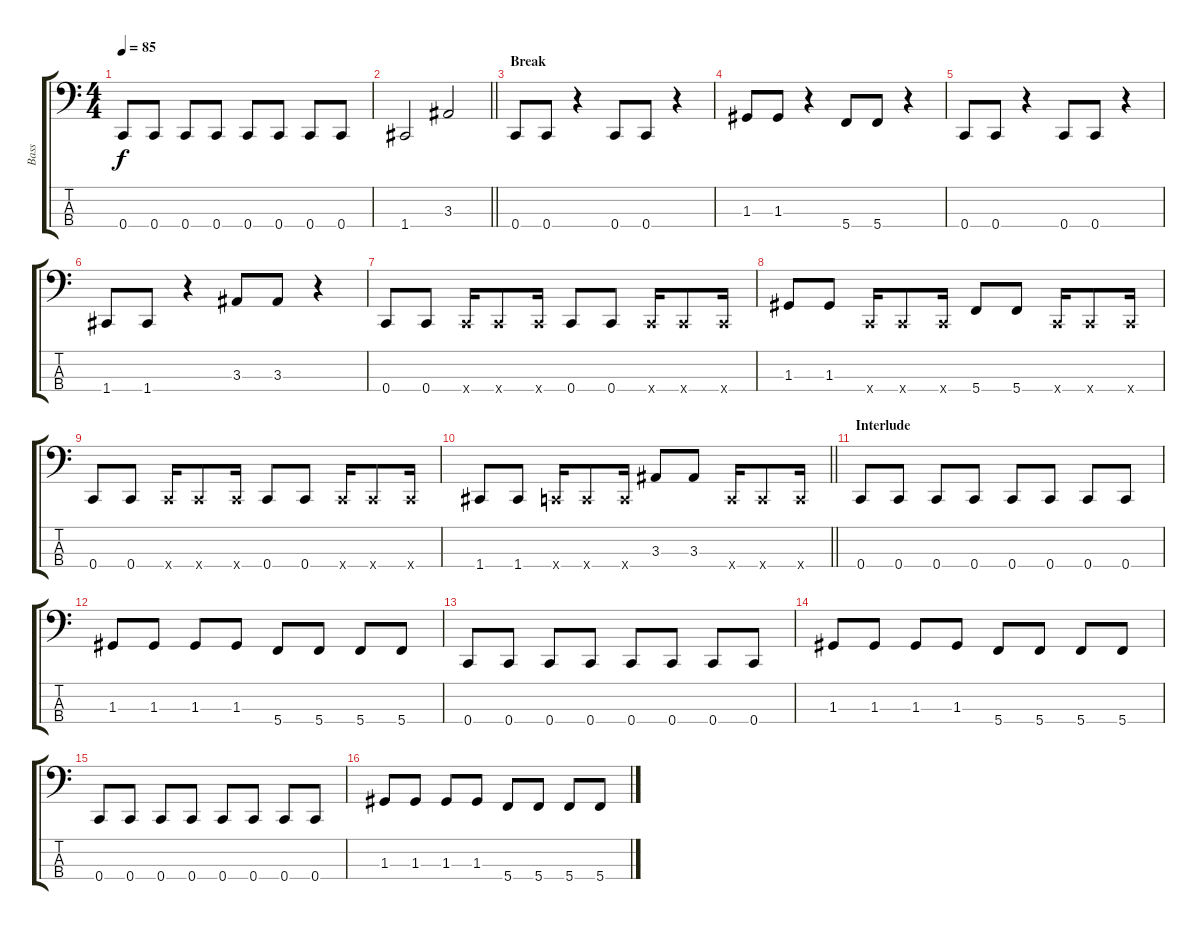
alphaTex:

\track ("Bass" "Bass") {instrument slapbass1}
\staff {score tabs}
\tuning (F2 C2 G1 C1) {hide}
\ts (4 4)
\tempo 85
\clef f4
\ks c
0.4.8{dy f} 0.4.8 0.4.8 0.4.8 0.4.8 0.4.8 0.4.8 0.4.8 |
\barLineRight lightlight
1.4.2 3.3.2 |
\section ("" "Break")
0.4.8 0.4.8 r.4 0.4.8 0.4.8 r.4 |
1.3.8 1.3.8 r.4 5.4.8 5.4.8 r.4 |
0.4.8 0.4.8 r.4 0.4.8 0.4.8 r.4 |
1.4.8 1.4.8 r.4 3.3.8 3.3.8 r.4 |
0.4.8 0.4.8 0.4{x}.16 0.4{x}.8 0.4{x}.16 0.4.8 0.4.8 0.4{x}.16 0.4{x}.8 0.4{x}.16 |
1.3.8 1.3.8 0.4{x}.16 0.4{x}.8 0.4{x}.16 5.4.8 5.4.8 0.4{x}.16 0.4{x}.8 0.4{x}.16 |
0.4.8 0.4.8 0.4{x}.16 0.4{x}.8 0.4{x}.16 0.4.8 0.4.8 0.4{x}.16 0.4{x}.8 0.4{x}.16 |
\barLineRight lightlight
1.4.8 1.4.8 0.4{x}.16 0.4{x}.8 0.4{x}.16 3.3.8 3.3.8 0.4{x}.16 0.4{x}.8 0.4{x}.16 |
\section ("" "Interlude")
0.4.8 0.4.8 0.4.8 0.4.8 0.4.8 0.4.8 0.4.8 0.4.8 |
1.3.8 1.3.8 1.3.8 1.3.8 5.4.8 5.4.8 5.4.8 5.4.8 |
0.4.8 0.4.8 0.4.8 0.4.8 0.4.8 0.4.8 0.4.8 0.4.8 |
1.3.8 1.3.8 1.3.8 1.3.8 5.4.8 5.4.8 5.4.8 5.4.8 |
0.4.8 0.4.8 0.4.8 0.4.8 0.4.8 0.4.8 0.4.8 0.4.8 |
1.3.8 1.3.8 1.3.8 1.3.8 5.4.8 5.4.8 5.4.8 5.4.8
